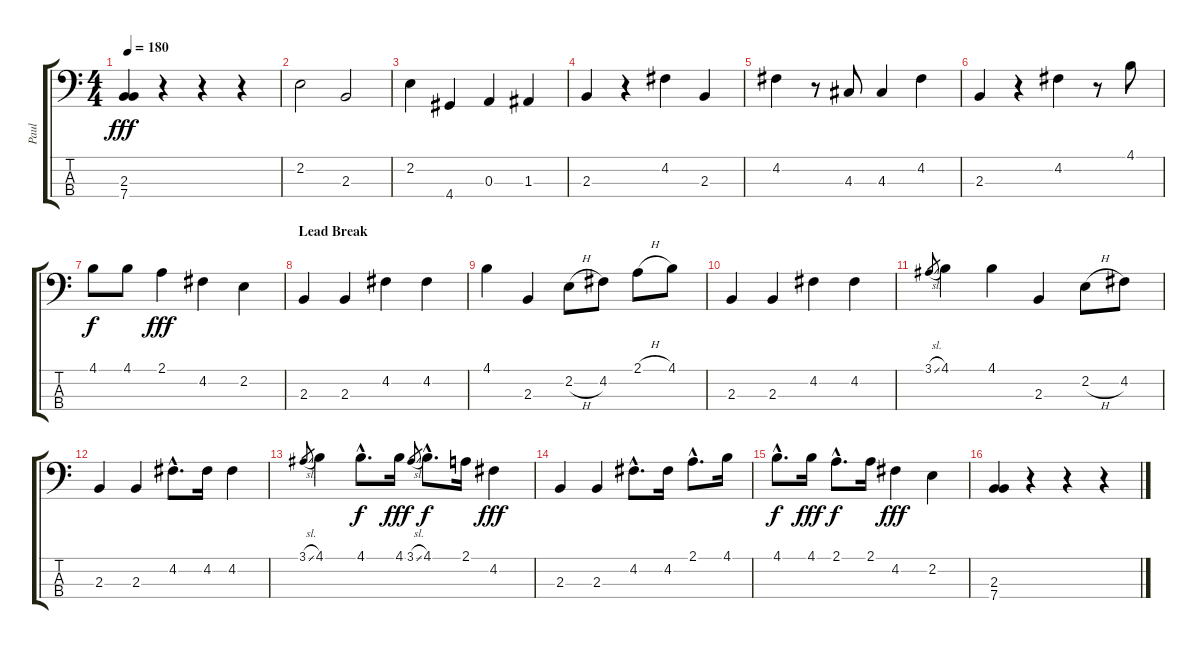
\track ("Paul" "Paul") {instrument electricbasspick}
\staff {score tabs}
\tuning (G2 D2 A1 E1) {hide}
\ts (4 4)
\tempo 180
\clef f4
\ks c
(2.3 7.4).4{dy fff} r.4 r.4 r.4 |
2.2.2 2.3.2 |
2.2.4 4.4.4 0.3.4 1.3.4 |
2.3.4 r.4 4.2.4 2.3.4 |
4.2.4 r.8 4.3.8 4.3.4 4.2.4 |
2.3.4 r.4 4.2.4 r.8 4.1.8 |
4.1.8{dy f} 4.1.8 2.1.4{dy fff} 4.2.4 2.2.4 |
\section ("" "Lead Break")
2.3.4 2.3.4 4.2.4 4.2.4 |
4.1.4 2.3.4 2.2{h}.8 4.2.8 2.1{h}.8 4.1.8 |
2.3.4 2.3.4 4.2.4 4.2.4 |
3.1{sl}.8{gr} 4.1.4 4.1.4 2.3.4 2.2{h}.8 4.2.8 |
2.3.4 2.3.4 4.2{hac}.8{d} 4.2.16 4.2.4 |
3.1{sl}.8{gr} 4.1.4 4.1{hac}.8{d dy f} 4.1.16{dy fff} 3.1{sl}.8{gr} 4.1{hac}.8{d dy f} 2.1.16 4.2.4{dy fff} |
2.3.4 2.3.4 4.2{hac}.8{d} 4.2.16 2.1{hac}.8{d} 4.1.16 |
4.1{hac}.8{d dy f} 4.1.16{dy fff} 2.1{hac}.8{d dy f} 2.1.16 4.2.4{dy fff} 2.2.4 |
(2.3 7.4).4 r.4 r.4 r.4
